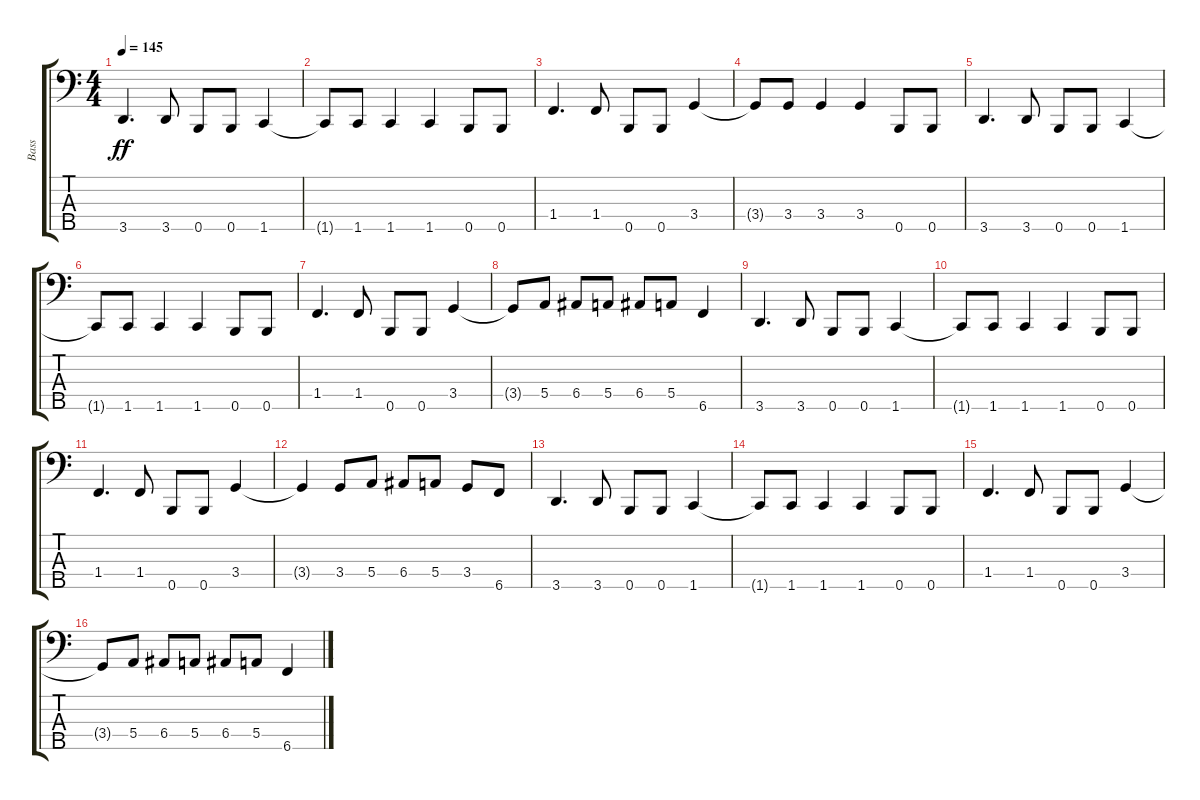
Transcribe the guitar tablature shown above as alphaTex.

\track ("Bass" "Bass") {instrument electricbassfinger}
\staff {score tabs}
\tuning (G2 D2 A1 E1 B0) {hide}
\ts (4 4)
\tempo 145
\clef f4
\ks c
3.5.4{d dy ff} 3.5.8 0.5.8 0.5.8 1.5.4 |
1.5{t}.8 1.5.8 1.5.4 1.5.4 0.5.8 0.5.8 |
1.4.4{d} 1.4.8 0.5.8 0.5.8 3.4.4 |
3.4{t}.8 3.4.8 3.4.4 3.4.4 0.5.8 0.5.8 |
3.5.4{d} 3.5.8 0.5.8 0.5.8 1.5.4 |
1.5{t}.8 1.5.8 1.5.4 1.5.4 0.5.8 0.5.8 |
1.4.4{d} 1.4.8 0.5.8 0.5.8 3.4.4 |
3.4{t}.8 5.4.8 6.4.8 5.4.8 6.4.8 5.4.8 6.5.4 |
3.5.4{d} 3.5.8 0.5.8 0.5.8 1.5.4 |
1.5{t}.8 1.5.8 1.5.4 1.5.4 0.5.8 0.5.8 |
1.4.4{d} 1.4.8 0.5.8 0.5.8 3.4.4 |
3.4{t}.4 3.4.8 5.4.8 6.4.8 5.4.8 3.4.8 6.5.8 |
3.5.4{d} 3.5.8 0.5.8 0.5.8 1.5.4 |
1.5{t}.8 1.5.8 1.5.4 1.5.4 0.5.8 0.5.8 |
1.4.4{d} 1.4.8 0.5.8 0.5.8 3.4.4 |
3.4{t}.8 5.4.8 6.4.8 5.4.8 6.4.8 5.4.8 6.5.4
